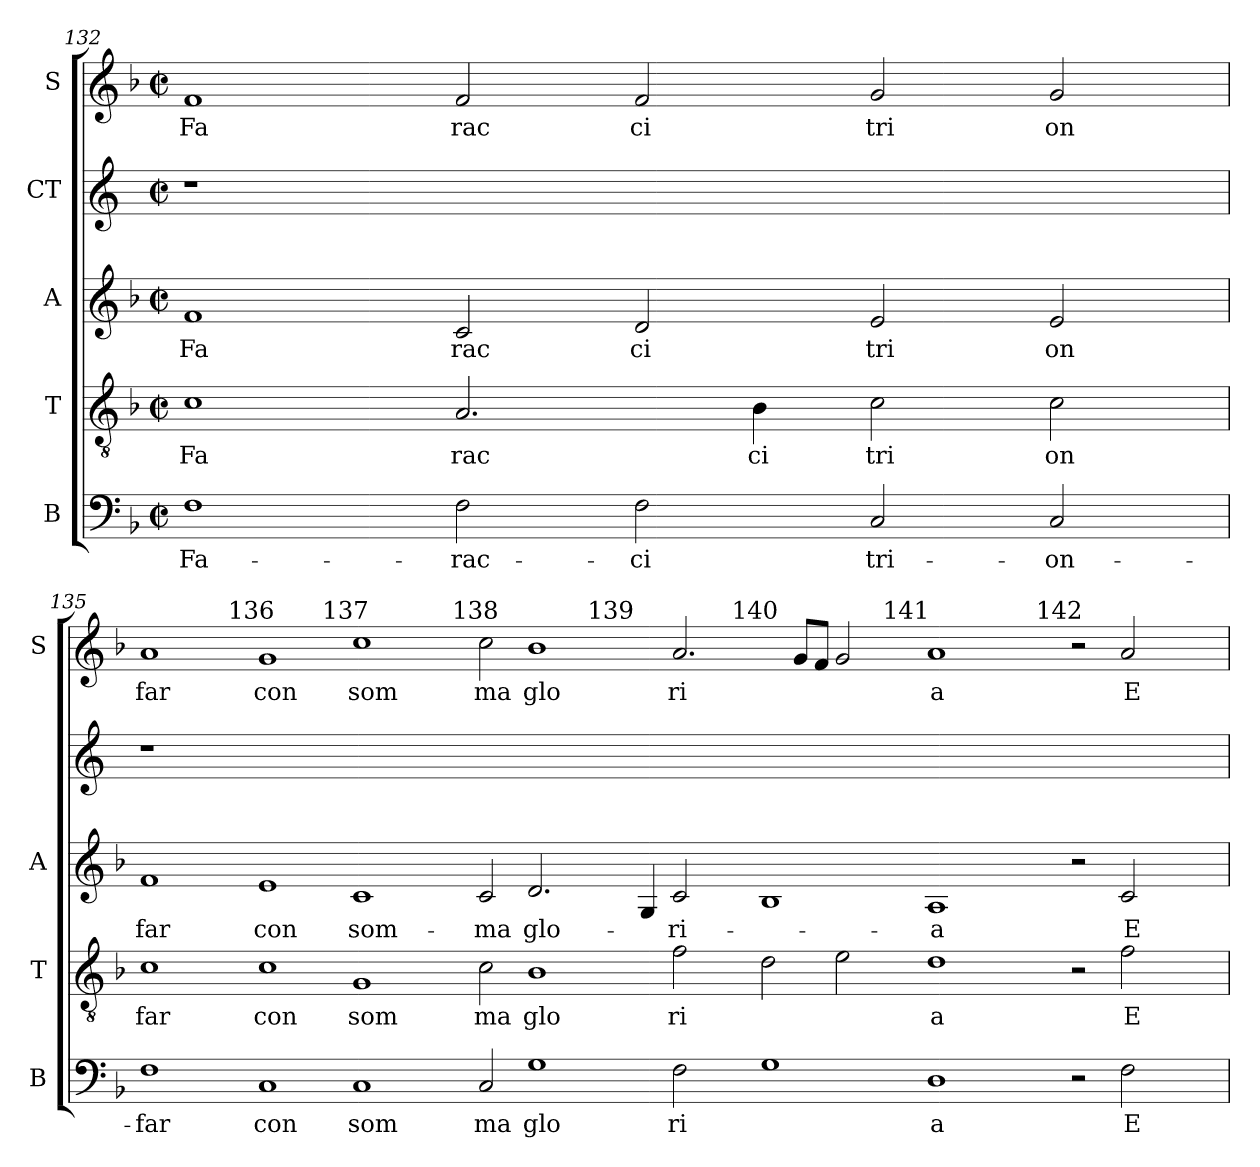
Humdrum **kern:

**kern	**text	**kern	**text	**kern	**text	**kern	**kern	**text
*part5	*part5	*part4	*part4	*part3	*part3	*part2	*part1	*part1
*staff5	*staff5	*staff4	*staff4	*staff3	*staff3	*staff2	*staff1	*staff1
*I"B	*	*I"T	*	*I"A	*	*I"CT	*I"S	*
*I'B	*	*I'T	*	*I'A	*	*	*I'S	*
*clefF4	*	*clefGv2	*	*clefG2	*	*clefG2	*clefG2	*
*k[b-]	*	*k[b-]	*	*k[b-]	*	*	*k[b-]	*
*F:	*	*F:	*	*F:	*	*	*F:	*
*M2/2	*	*M2/2	*	*M2/2	*	*M2/2	*M2/2	*
*met(c|)	*	*met(c|)	*	*met(c|)	*	*met(c|)	*met(c|)	*
=132	=132	=132	=132	=132	=132	=132	=132	=132
!	!LO:LY:b:cj	!	!LO:LY:b:cj	!	!LO:LY:b:cj	!	!	!LO:LY:b:cj
1F	Fa-	1c	Fa	1f	Fa	1r	1f	Fa
!	!LO:LY:b:cj	!	!LO:LY:b:cj	!	!LO:LY:b:cj	!	!	!LO:LY:b:cj
2F\	-rac-	2.A/	rac	2c/	rac	0ryy	2f/	rac
!	!LO:LY:b:cj	!	!	!	!LO:LY:b:cj	!	!	!LO:LY:b:cj
2F\	-ci	.	.	2d/	ci	.	2f/	ci
!	!	!	!LO:LY:b:cj	!	!	!	!	!
.	.	4B-\	ci	.	.	.	.	.
!	!LO:LY:b:cj	!	!LO:LY:b:cj	!	!LO:LY:b:cj	!	!	!LO:LY:b:cj
2C/	tri-	2c\	tri	2e/	tri	.	2g/	tri
!	!LO:LY:b:cj	!	!LO:LY:b:cj	!	!LO:LY:b:cj	!	!	!LO:LY:b:cj
2C/	-on-	2c\	on	2e/	on	.	2g/	on
!!LO:LB:g=z
=135	=135	=135	=135	=135	=135	=135	=135	=135
!	!LO:LY:b:cj	!	!LO:LY:b:cj	!	!LO:LY:b:cj	!	!	!LO:LY:b:cj
*	*	*	*	*	*	*	*^	*
*	*	*	*	*	*	*	*	*^	*
*	*	*	*	*	*	*	*	*	*^	*
*	*	*	*	*	*	*	*	*	*	*^	*
*	*	*	*	*	*	*	*	*	*	*	*^	*
*	*	*	*	*	*	*	*	*	*	*	*	*^	*
1F	-far	1c	far	1f	far	1r	1a	2ryy	1ryy	1ryy	1ryy	1ryy	1ryy	far
.	.	.	.	.	.	.	.	4ryy	.	.	.	.	.	.
.	.	.	.	.	.	.	.	64ryy	.	.	.	.	.	.
!	!	!	!	!	!	!	!	!LO:TX:a:t=136	!	!	!	!	!	!
.	.	.	.	.	.	.	.	1ryy	.	.	.	.	.	.
!	!LO:LY:b:cj	!	!LO:LY:b:cj	!	!LO:LY:b:cj	!	!	!	!	!	!	!	!	!LO:LY:b:cj
1C	con	1c	con	1e	con	1%7ryy	1g	.	1ryy	1ryy	1ryy	1ryy	1ryy	con
!	!	!	!	!	!	!	!	!LO:TX:a:t=137	!	!	!	!	!	!
.	.	.	.	.	.	.	.	1ryy	.	.	.	.	.	.
!	!LO:LY:b:cj	!	!LO:LY:b:cj	!	!LO:LY:b:cj	!	!	!	!	!	!	!	!	!LO:LY:b:cj
1C	som	1G	som	1c	som-	.	1cc	.	2ryy	1...ryy	1ryy	1ryy	1ryy	som
.	.	.	.	.	.	.	.	.	4ryy	.	.	.	.	.
.	.	.	.	.	.	.	.	.	16ryy	.	.	.	.	.
.	.	.	.	.	.	.	.	1ryy	.	.	.	.	.	.
!	!	!	!	!	!	!	!	!	!LO:TX:a:t=138	!	!	!	!	!
.	.	.	.	.	.	.	.	.	1ryy	.	.	.	.	.
!	!LO:LY:b:cj	!	!LO:LY:b:cj	!	!LO:LY:b:cj	!	!	!	!	!	!	!	!	!LO:LY:b:cj
2C/	ma	2c\	ma	2c/	-ma	.	2cc\	.	.	.	1ryy	1ryy	1ryy	ma
!	!LO:LY:b:cj	!	!LO:LY:b:cj	!	!LO:LY:b	!	!	!	!	!	!	!	!	!LO:LY:b:cj
1G	glo	1B-	glo	2.d/	glo-	.	1b-	.	.	.	.	.	.	glo
.	.	.	.	.	.	.	.	1ryy	.	.	.	.	.	.
.	.	.	.	.	.	.	.	.	1ryy	.	.	.	.	.
!	!	!	!	!	!	!	!	!	!	!LO:TX:a:t=139	!	!	!	!
.	.	.	.	.	.	.	.	.	.	1ryy	.	.	.	.
.	.	.	.	.	.	.	.	.	.	.	2ryy	1ryy	1ryy	.
.	.	.	.	4G/	.	.	.	.	.	.	.	.	.	.
!	!LO:LY:b:cj	!	!LO:LY:b:cj	!	!LO:LY:b:cj	!	!	!	!	!	!	!	!	!LO:LY:b:cj
2F\	ri	2f\	ri	2c/	-ri-	.	2.a/	.	.	.	4ryy	.	.	ri
.	.	.	.	.	.	.	.	.	.	.	16.ryy	.	.	.
.	.	.	.	.	.	.	.	1ryy	.	.	.	.	.	.
.	.	.	.	.	.	.	.	.	1ryy	.	.	.	.	.
!	!	!	!	!	!	!	!	!	!	!	!LO:TX:a:t=140	!	!	!
.	.	.	.	.	.	.	.	.	.	.	1ryy	.	.	.
.	.	.	.	.	.	.	.	.	.	1ryy	.	.	.	.
1G	.	2d\	.	1B-	.	.	.	.	.	.	.	2ryy	1ryy	.
.	.	.	.	.	.	.	8g/L	.	.	.	.	.	.	.
.	.	.	.	.	.	.	8f/J	.	.	.	.	.	.	.
.	.	2e\	.	.	.	.	2g/	.	.	.	.	4ryy	.	.
.	.	.	.	.	.	.	.	.	.	.	.	32.ryy	.	.
.	.	.	.	.	.	.	.	1ryy	.	.	.	.	.	.
!	!	!	!	!	!	!	!	!	!	!	!	!LO:TX:a:t=141	!	!
.	.	.	.	.	.	.	.	.	.	.	.	1ryy	.	.
.	.	.	.	.	.	.	.	.	1ryy	.	.	.	.	.
.	.	.	.	.	.	.	.	.	.	.	1ryy	.	.	.
.	.	.	.	.	.	.	.	.	.	1ryy	.	.	.	.
!	!LO:LY:b:cj	!	!LO:LY:b:cj	!	!LO:LY:b:cj	!	!	!	!	!	!	!	!	!LO:LY:b:cj
1D	a	1d	a	1A	-a	.	1a	.	.	.	.	.	2ryy	a
.	.	.	.	.	.	.	.	.	.	.	.	.	4ryy	.
.	.	.	.	.	.	.	.	.	.	.	.	.	16ryy	.
.	.	.	.	.	.	.	.	1ryy	.	.	.	.	.	.
.	.	.	.	.	.	.	.	.	.	.	.	1ryy	.	.
.	.	.	.	.	.	.	.	.	1ryy	.	.	.	64ryy	.
!	!	!	!	!	!	!	!	!	!	!	!	!	!LO:TX:a:t=142	!
.	.	.	.	.	.	.	.	.	.	.	.	.	1ryy	.
.	.	.	.	.	.	.	.	.	.	.	1ryy	.	.	.
.	.	.	.	.	.	.	.	.	.	1ryy	.	.	.	.
2r	.	2r	.	2r	.	.	2r	.	.	.	.	.	.	.
!	!LO:LY:b:cj	!	!LO:LY:b:cj	!	!LO:LY:b:cj	!	!	!	!	!	!	!	!	!LO:LY:b:cj
2F\	E	2f\	E	2c/	E	.	2a/	.	.	.	.	.	.	E
.	.	.	.	.	.	.	.	8...ryy	.	.	.	.	.	.
.	.	.	.	.	.	.	.	.	.	.	.	8ryy	.	.
.	.	.	.	.	.	.	.	.	8.ryy	.	.	.	.	.
.	.	.	.	.	.	.	.	.	.	.	.	.	8ryy	.
.	.	.	.	.	.	.	.	.	.	.	8ryy	.	.	.
.	.	.	.	.	.	.	.	.	.	8ryy	.	.	.	.
.	.	.	.	.	.	.	.	.	.	.	.	16ryy	.	.
.	.	.	.	.	.	.	.	.	.	.	.	.	32.ryy	.
.	.	.	.	.	.	.	.	.	.	.	32ryy	.	.	.
.	.	.	.	.	.	.	.	.	.	.	.	64ryy	.	.
*	*	*	*	*	*	*	*v	*v	*v	*v	*v	*v	*v	*
=	=	=	=	=	=	=	=	=
*-	*-	*-	*-	*-	*-	*-	*-	*-
